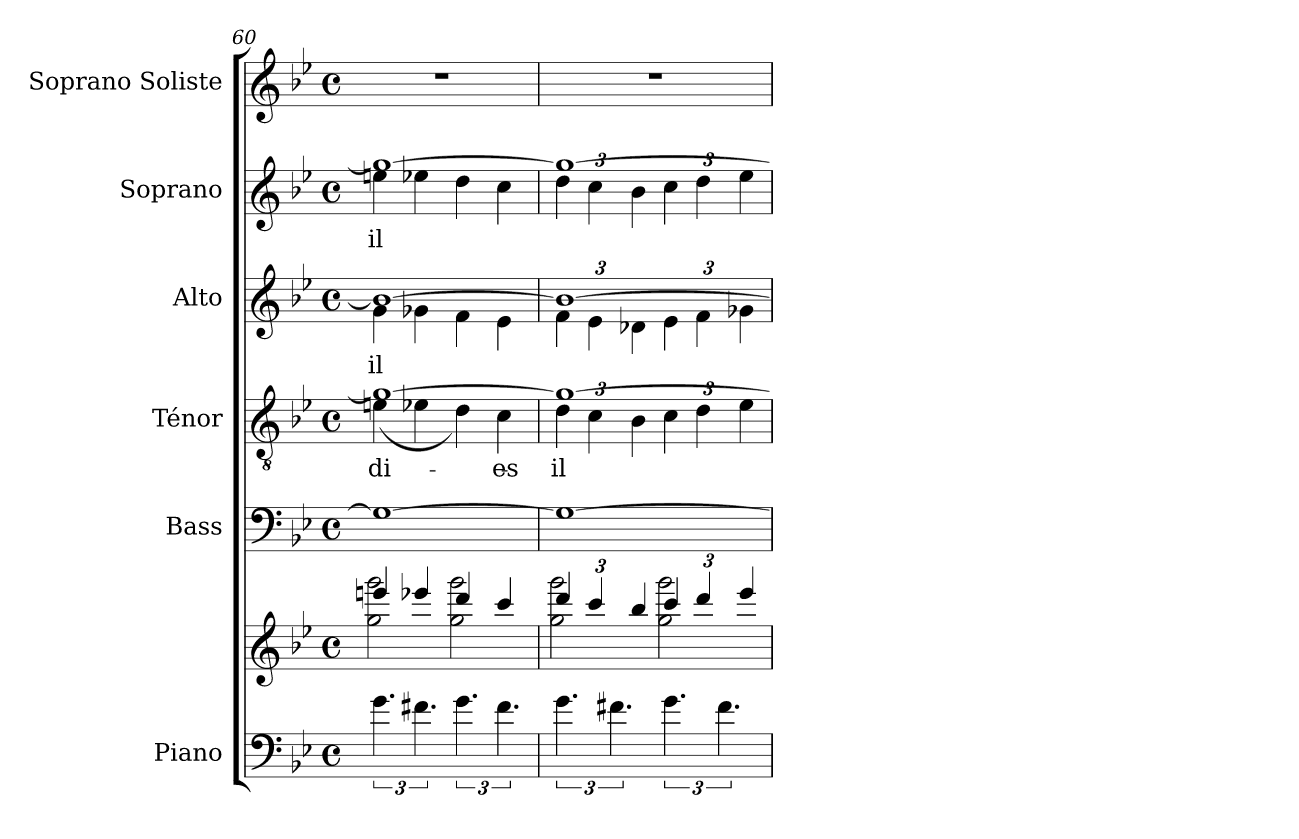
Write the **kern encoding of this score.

**kern	**kern	**kern	**kern	**text	**kern	**text	**kern	**text	**kern
*part6	*part6	*part5	*part4	*part4	*part3	*part3	*part2	*part2	*part1
*staff7	*staff6	*staff5	*staff4	*staff4	*staff3	*staff3	*staff2	*staff2	*staff1
*I"Piano	*	*I"Bass	*I"Ténor	*	*I"Alto	*	*I"Soprano	*	*I"Soprano Soliste
*I'Pno.	*	*I'B.	*I'T.	*	*I'A.	*	*I'S.	*	*
*clefF4	*clefG2	*clefF4	*clefGv2	*	*clefG2	*	*clefG2	*	*clefG2
*	*	*	*	*	*ITrd2c3	*	*	*	*
*k[b-e-]	*k[b-e-]	*k[b-e-]	*k[b-e-]	*	*k[f#]	*	*k[b-e-]	*	*k[b-e-]
*M4/4	*M4/4	*M4/4	*M4/4	*	*M4/4	*	*M4/4	*	*M4/4
*met(c)	*met(c)	*met(c)	*met(c)	*	*met(c)	*	*met(c)	*	*met(c)
=60	=60	=60	=60	=60	=60	=60	=60	=60	=60
*	*^	*	*^	*	*^	*	*^	*	*
6.g\	4eeen/	2gg\ 2ggg\	1G_	1g_	(4en\	di-	1gi_	4ei\	il	1gg_	4een\	il	1r
6.f#X\	4eee-X/	.	.	.	4e-X\	.	.	4e-Xi\	-	.	4ee-X\	-	.
6.g\	4ddd/	2gg\ 2ggg\	.	.	4d\)	.	.	4di\	-	.	4dd\	-	.
6.f#\	4ccc/	.	.	.	4c\	-es	.	4ci\	-	.	4cc\	-	.
=61	=61	=61	=61	=61	=61	=61	=61	=61	=61	=61	=61	=61	=61
*	*Xbrackettup	*	*	*	*Xbrackettup	*	*	*Xbrackettup	*	*	*Xbrackettup	*	*
6.g\	6ddd/	2gg\ 2ggg\	1G_	1g_	6d\	il	1gi_	6di\	-	1gg_	6dd\	-	1r
.	6ccc/	.	.	.	6c\	-	.	6ci\	-	.	6cc\	-	.
6.f#X\	.	.	.	.	.	.	.	.	.	.	.	.	.
.	6bb-/	.	.	.	6B-\	-	.	6B-Xi\	-	.	6b-\	-	.
6.g\	6ccc/	2gg\ 2ggg\	.	.	6c\	-	.	6ci\	-	.	6cc\	-	.
.	6ddd/	.	.	.	6d\	-	.	6di\	-	.	6dd\	-	.
6.f#\	.	.	.	.	.	.	.	.	.	.	.	.	.
.	6eee-/	.	.	.	6e-\	-	.	6e-Xi\	-	.	6ee-\	-	.
*	*	*	*	*v	*v	*	*	*	*	*v	*v	*	*
*	*v	*v	*	*	*	*v	*v	*	*	*	*
=	=	=	=	=	=	=	=	=	=
*-	*-	*-	*-	*-	*-	*-	*-	*-	*-
